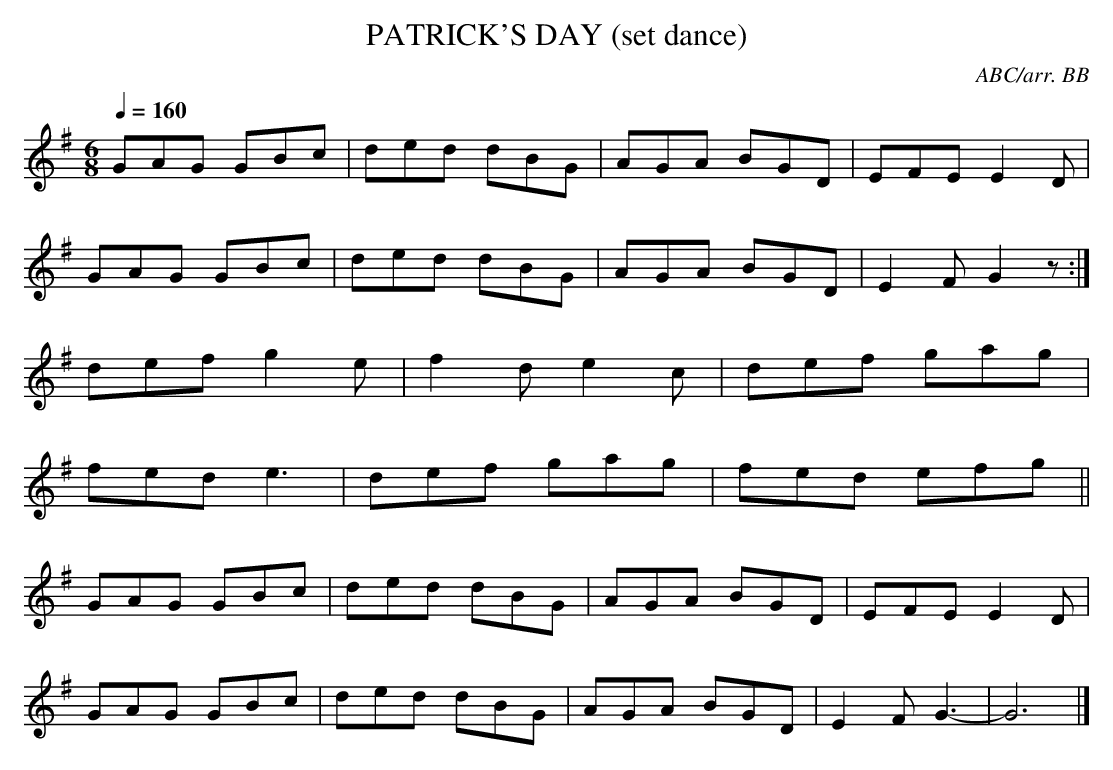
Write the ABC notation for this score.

X:1
T:PATRICK'S DAY (set dance)
C:ABC/arr. BB
Y:"quick lively"
Q:1/4=160
L:1/8
M:6/8
K:G % source key D
GAG GBc|ded dBG|AGA BGD|EFE E2D|
GAG GBc|ded dBG|AGA BGD|E2F G2z :|
def g2e|f2d e2c|def gag|
fed e3|def gag|fed efg||
GAG GBc|ded dBG|AGA BGD|EFE E2D|
GAG GBc|ded dBG|AGA BGD|E2F G3-|G6|]
